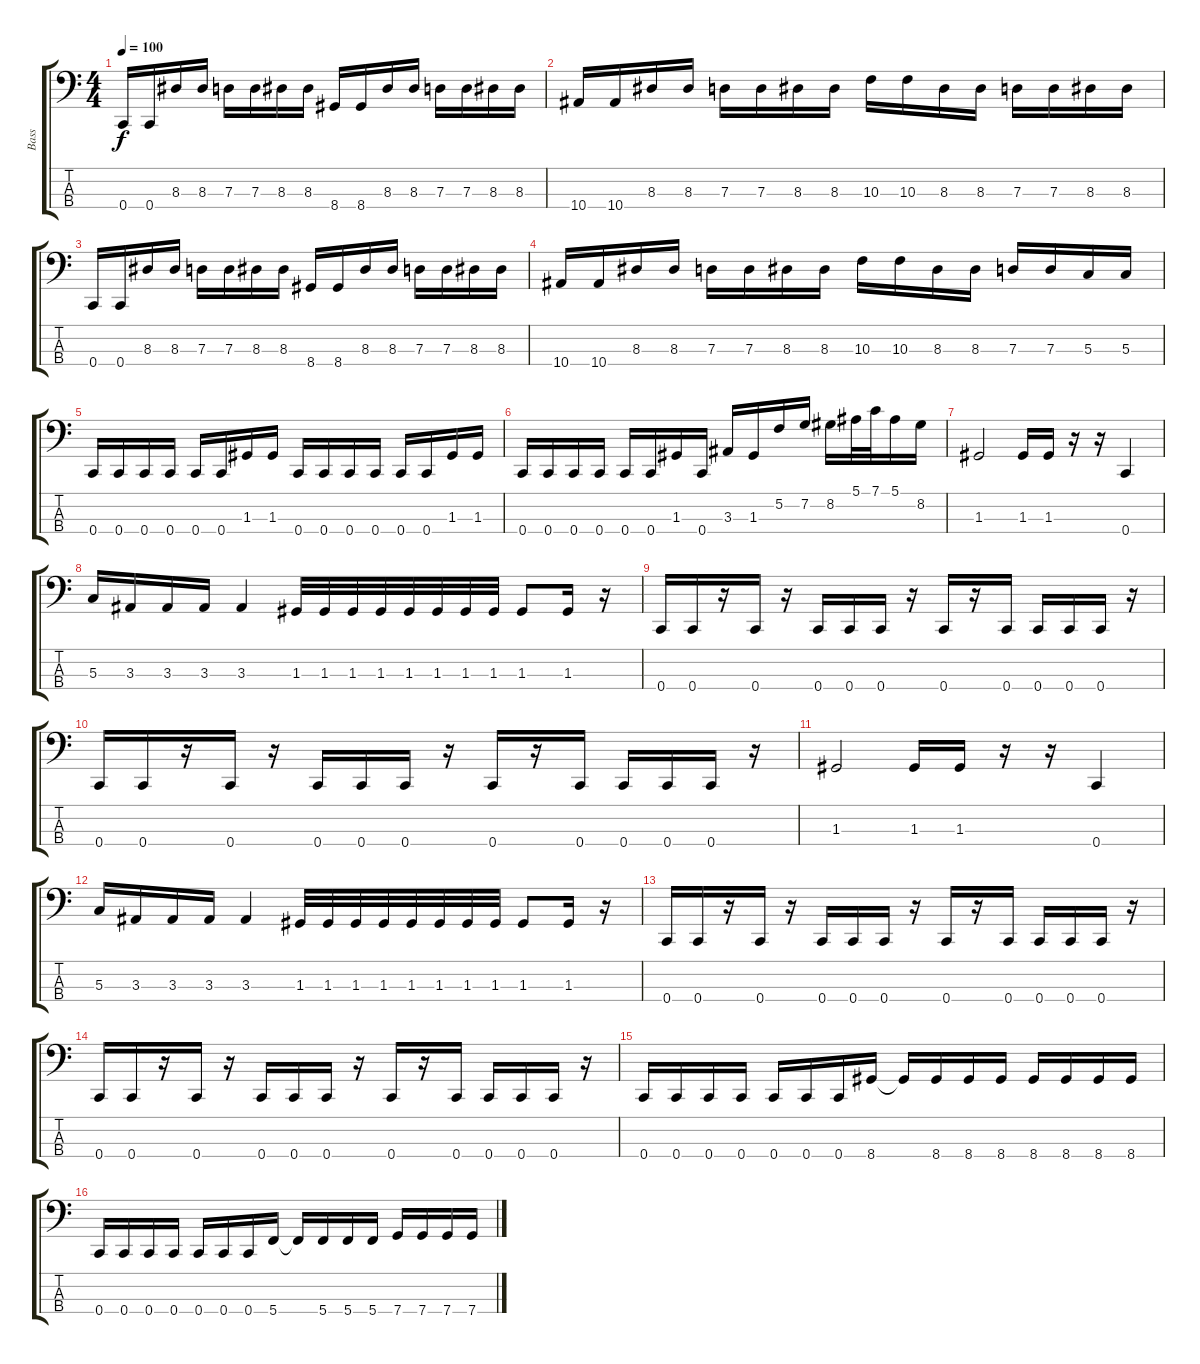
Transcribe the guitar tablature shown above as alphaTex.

\track ("Bass" "Bass") {instrument electricbasspick}
\staff {score tabs}
\tuning (F2 C2 G1 C1) {hide}
\ts (4 4)
\tempo 100
\clef f4
\ks c
0.4.16{dy f} 0.4.16 8.3.16 8.3.16 7.3.16 7.3.16 8.3.16 8.3.16 8.4.16 8.4.16 8.3.16 8.3.16 7.3.16 7.3.16 8.3.16 8.3.16 |
10.4.16 10.4.16 8.3.16 8.3.16 7.3.16 7.3.16 8.3.16 8.3.16 10.3.16 10.3.16 8.3.16 8.3.16 7.3.16 7.3.16 8.3.16 8.3.16 |
0.4.16 0.4.16 8.3.16 8.3.16 7.3.16 7.3.16 8.3.16 8.3.16 8.4.16 8.4.16 8.3.16 8.3.16 7.3.16 7.3.16 8.3.16 8.3.16 |
10.4.16 10.4.16 8.3.16 8.3.16 7.3.16 7.3.16 8.3.16 8.3.16 10.3.16 10.3.16 8.3.16 8.3.16 7.3.16 7.3.16 5.3.16 5.3.16 |
0.4.16 0.4.16 0.4.16 0.4.16 0.4.16 0.4.16 1.3.16 1.3.16 0.4.16 0.4.16 0.4.16 0.4.16 0.4.16 0.4.16 1.3.16 1.3.16 |
0.4.16 0.4.16 0.4.16 0.4.16 0.4.16 0.4.16 1.3.16 0.4.16 3.3.16 1.3.16 5.2.16 7.2.16 8.2.16 5.1.32 7.1.32 5.1.16 8.2.16 |
1.3.2 1.3.16 1.3.16 r.16 r.16 0.4.4 |
5.3.16 3.3.16 3.3.16 3.3.16 3.3.4 1.3.32 1.3.32 1.3.32 1.3.32 1.3.32 1.3.32 1.3.32 1.3.32 1.3.8 1.3.16 r.16 |
0.4.16 0.4.16 r.16 0.4.16 r.16 0.4.16 0.4.16 0.4.16 r.16 0.4.16 r.16 0.4.16 0.4.16 0.4.16 0.4.16 r.16 |
0.4.16 0.4.16 r.16 0.4.16 r.16 0.4.16 0.4.16 0.4.16 r.16 0.4.16 r.16 0.4.16 0.4.16 0.4.16 0.4.16 r.16 |
1.3.2 1.3.16 1.3.16 r.16 r.16 0.4.4 |
5.3.16 3.3.16 3.3.16 3.3.16 3.3.4 1.3.32 1.3.32 1.3.32 1.3.32 1.3.32 1.3.32 1.3.32 1.3.32 1.3.8 1.3.16 r.16 |
0.4.16 0.4.16 r.16 0.4.16 r.16 0.4.16 0.4.16 0.4.16 r.16 0.4.16 r.16 0.4.16 0.4.16 0.4.16 0.4.16 r.16 |
0.4.16 0.4.16 r.16 0.4.16 r.16 0.4.16 0.4.16 0.4.16 r.16 0.4.16 r.16 0.4.16 0.4.16 0.4.16 0.4.16 r.16 |
0.4.16 0.4.16 0.4.16 0.4.16 0.4.16 0.4.16 0.4.16 8.4.16 8.4{t}.16 8.4.16 8.4.16 8.4.16 8.4.16 8.4.16 8.4.16 8.4.16 |
0.4.16 0.4.16 0.4.16 0.4.16 0.4.16 0.4.16 0.4.16 5.4.16 5.4{t}.16 5.4.16 5.4.16 5.4.16 7.4.16 7.4.16 7.4.16 7.4.16
